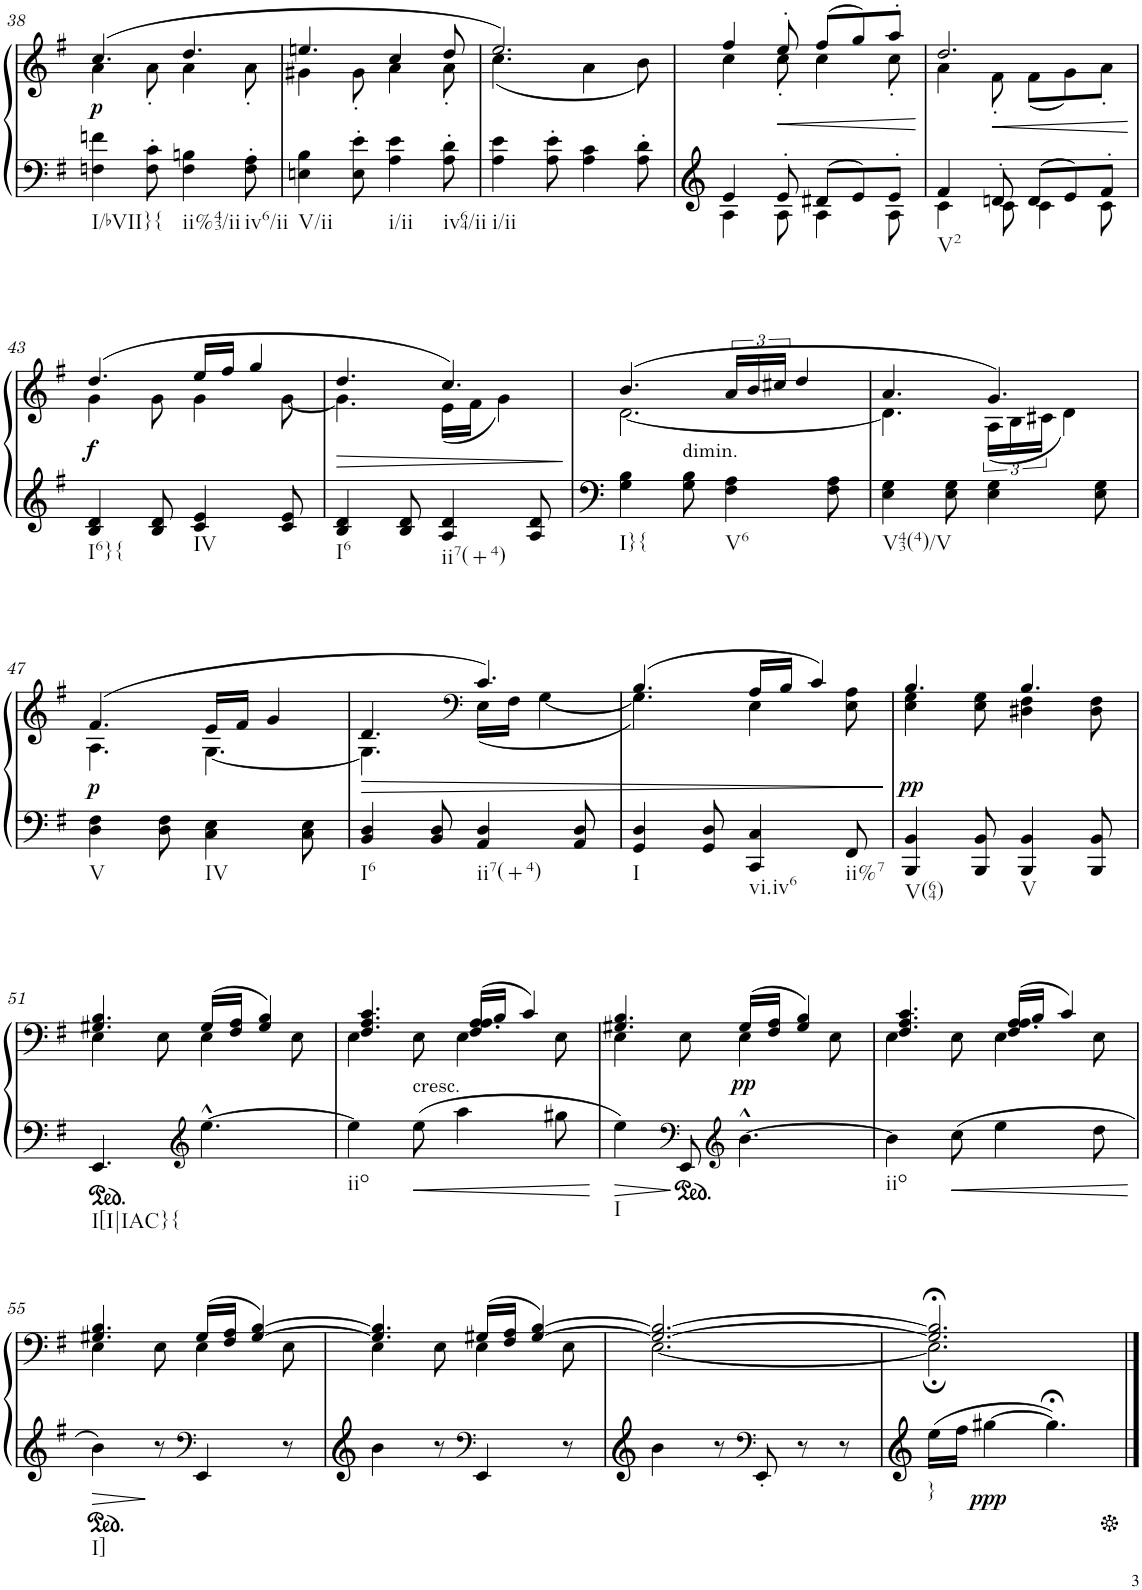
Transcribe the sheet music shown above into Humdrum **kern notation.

**kern	**kern	**dynam
*part1	*part1	*part1
*staff2	*staff1	*staff1/2
*I"Piano	*	*
*I'Pno.	*	*
!!LO:PB:g=z
*clefG2	*clefG2	*
*k[f#]	*k[f#]	*
*M6/8	*M6/8	*
=38	=38	=38
*	*^	*
!LO:TX:b:t=I/bVII}{	!	!	!
!	!	!	!LO:DY:b
4Fn\ 4fn\	(4.cc/	4a\	p
8F\' 8c\'	.	8a'\	.
!LO:TX:b:t=ii%43/ii	!	!	!
4F\ 4Bn\	4.dd/	4a\	.
!LO:TX:b:t=iv6/ii	!	!	!
8F\' 8A\'	.	8a'\	.
=39	=39	=39	=39
!LO:TX:b:t=V/ii	!	!	!
4En\ 4B\	4.een/	4g#X\	.
8E\' 8e\'	.	8g#'\	.
!LO:TX:b:t=i/ii	!	!	!
4A\ 4e\	4cc/	4a\	.
!LO:TX:b:t=iv64/ii	!	!	!
8A\' 8d\'	8dd/	8a'\	.
=40	=40	=40	=40
!LO:TX:b:t=i/ii	!	!	!
4A\ 4e\	2.ee/)	(4.cc\	.
8A\' 8e\'	.	.	.
4A\ 4c\	.	4a\	.
8A\' 8d\'	.	8b\)	.
=41	=41	=41	=41
*^	*	*	*
4e/	4A\	4ff#/	4cc\	.
!	!	!	!	!LO:HP:b
8e'/	8A\	8ee'/	8cc'\	<
8d#X/L	4A\	(8ff#/L	4cc\	.
8e/	.	8gg/)	.	.
8e'/J	8A\	8aa'/J	8cc'\	.
*v	*v	*	*	*
*	*v	*v	*
.	.	[
=42	=42	=42
*^	*^	*
!LO:TX:b:t=V2	!	!	!	!
4f#/	4c\	2.dd/	4a\	.
!	!	!	!	!LO:HP:b
8dn'/	8c\	.	8f#'\	<
8d/L	4c\	.	(8f#\L	.
8e/	.	.	8g\)	.
8f#'/J	8c\	.	8a'\J	.
!!LO:LB:g=z	!!
=43	=43	=43	=43	=43
!LO:TX:b:t=I6}{	!	!	!	!
!	!	!	!	!LO:DY:b
*v	*v	*	*	*
4B/ 4d/	(4.dd/	4g\	f
8B/ 8d/	.	8g\	.
!LO:TX:b:t=IV	!	!	!
4c/ 4e/	16ee/LL	4g\	.
.	16ff#/JJ	.	.
.	4gg/	.	.
8c/ 8e/	.	[8g\	.
=44	=44	=44	=44
!LO:TX:b:t=I6	!	!	!
!	!	!	!LO:HP:b
4B/ 4d/	4.dd/	4.g\]	>
8B/ 8d/	.	.	.
!LO:TX:b:t=ii7(+4)	!	!	!
4A/ 4d/	4.cc/)	(16e\LL	.
.	.	16f#\JJ	.
.	.	4g\)	.
8A/ 8d/	.	.	.
*	*v	*v	*
.	.	[
=45	=45	=45
*	*^	*
!LO:TX:b:t=I}{	!	!	!
4G\ 4B\	(4.b/	[2.d\	.
!LO:TX:a:t=dimin.	!	!	!
8G\ 8B\	.	.	.
!LO:TX:b:t=V6	!	!	!
4F#\ 4A\	24a/LL	.	.
.	24b/	.	.
.	24cc#X/JJ	.	.
.	4dd/	.	.
8F#\ 8A\	.	.	.
=46	=46	=46	=46
!LO:TX:b:t=V43(4)/V	!	!	!
4E\ 4G\	4.a/	4.d\]	.
8E\ 8G\	.	.	.
4E\ 4G\	4.g/)	(24A\LL	.
.	.	24B\	.
.	.	24c#X\JJ	.
.	.	4d\)	.
8E\ 8G\	.	.	.
!!LO:LB:g=z	!!
=47	=47	=47	=47
!LO:TX:b:t=V	!	!	!
!	!	!	!LO:DY:b
4D\ 4F#\	(4.f#/	4.A\	p
8D\ 8F#\	.	.	.
!LO:TX:b:t=IV	!	!	!
4C\ 4E\	16e/LL	[4.G\	.
.	16f#/JJ	.	.
.	4g/	.	.
8C\ 8E\	.	.	.
=48	=48	=48	=48
!LO:TX:b:t=I6	!	!	!
!	!	!	!LO:HP:b
4BB/ 4D/	4.d/	4.G\]	>
8BB/ 8D/	.	.	.
*	*clefF4	*	*
!LO:TX:b:t=ii7(+4)	!	!	!
4AA/ 4D/	4.c/)	(16E\LL	.
.	.	16F#\JJ	.
.	.	[4G\	.
8AA/ 8D/	.	.	.
=49	=49	=49	=49
!LO:TX:b:t=I	!	!	!
4GG/ 4D/	(4.B/	4.G\])	.
8GG/ 8D/	.	.	.
!LO:TX:b:t=vi.iv6	!	!	!
4CC/ 4C/	16A/LL	4E\	.
.	16B/JJ	.	.
.	4c/)	.	.
!LO:TX:b:t=ii%7	!	!	!
8FF#/	.	8E\ 8A\	.
*	*v	*v	*
.	.	]
=50	=50	=50
*	*^	*
!LO:TX:b:t=V(64)	!	!	!
!	!	!	!LO:DY:b
4BBB/ 4BB/	4.B/	4E\ 4G\	pp
8BBB/ 8BB/	.	8E\ 8G\	.
!LO:TX:b:t=V	!	!	!
4BBB/ 4BB/	4.B/	4D#X\ 4F#\	.
8BBB/ 8BB/	.	8D#\ 8F#\	.
!!LO:LB:g=z	!!
=51	=51	=51	=51
!LO:TX:b:t=I[I|IAC}{	!	!	!
4.EE/	4.G#X/ 4.B/	4E\	.
.	.	8E\	.
*clefG2	*	*	*
[4.ee^^\	(16G#/LL	4E\	.
.	16F#/ 16A/JJ	.	.
.	4G#/ 4B/)	.	.
.	.	8E\	.
=52	=52	=52	=52
*	*	*^	*
!LO:TX:b:t=iio	!	!	!	!
4ee\]	4.F#/ 4.A/ 4.c/	4E\	4.ryy	.
!LO:TX:a:t=cresc.	!	!	!	!
8ee\	.	8E\	.	.
4aa\	(16A/LL	4E\	4.F#/ 4.A/	.
.	16B/JJ	.	.	.
.	4c/)	.	.	.
8gg#X\	.	8E\	.	.
*	*v	*v	*v	*
.	.	]
=53	=53	=53
*	*^	*
!LO:TX:b:t=I	!	!	!
4ee\	4.G#X/ 4.B/	4E\	.
*clefF4	*	*	*
8EE/	.	8E\	.
*clefG2	*	*	*
!	!	!	!LO:DY:b
[4.b^^\	(16G#/LL	4E\	pp
.	16F#/ 16A/JJ	.	.
.	4G#/ 4B/)	.	.
.	.	8E\	.
=54	=54	=54	=54
*	*	*^	*
!LO:TX:b:t=iio	!	!	!	!
4b\]	4.F#/ 4.A/ 4.c/	4E\	4.ryy	.
8cc\	.	8E\	.	.
4ee\	(16A/LL	4E\	4.F#/ 4.A/	.
.	16B/JJ	.	.	.
.	4c/)	.	.	.
8dd\	.	8E\	.	.
*	*	*v	*v	*
!!LO:LB:g=z
=55	=55	=55	=55
!LO:TX:b:t=I]	!	!	!
4b\	4.G#X/ 4.B/	4E\	.
8r	.	8E\	.
*clefF4	*	*	*
4EE/	(16G#/LL	4E\	.
.	16F#/ 16A/JJ	.	.
.	[4G#/ [4B/)	.	.
8r	.	8E\	.
=56	=56	=56	=56
4b\	4.G#/] 4.B/]	4E\	.
8r	.	8E\	.
*clefF4	*	*	*
4EE/	(16G#X/LL	4E\	.
.	16F#/ 16A/JJ	.	.
.	[4G#/ [4B/)	.	.
8r	.	8E\	.
=57	=57	=57	=57
4b\	2.G#/_ 2.B/_	[2.E\	.
8r	.	.	.
*clefF4	*	*	*
8EE'/	.	.	.
8r	.	.	.
8r	.	.	.
=58	=58	=58	=58
!LO:TX:b:t=}	!	!	!
16ee\LL	2.G#/];< 2.B/];<	2.E;\]	.
16ff#\JJ	.	.	.
!	!	!	!LO:DY:b=2
[4gg#X\	.	.	ppp
4.gg#;<\]	.	.	.
*	*v	*v	*
==	==	==
*-	*-	*-
